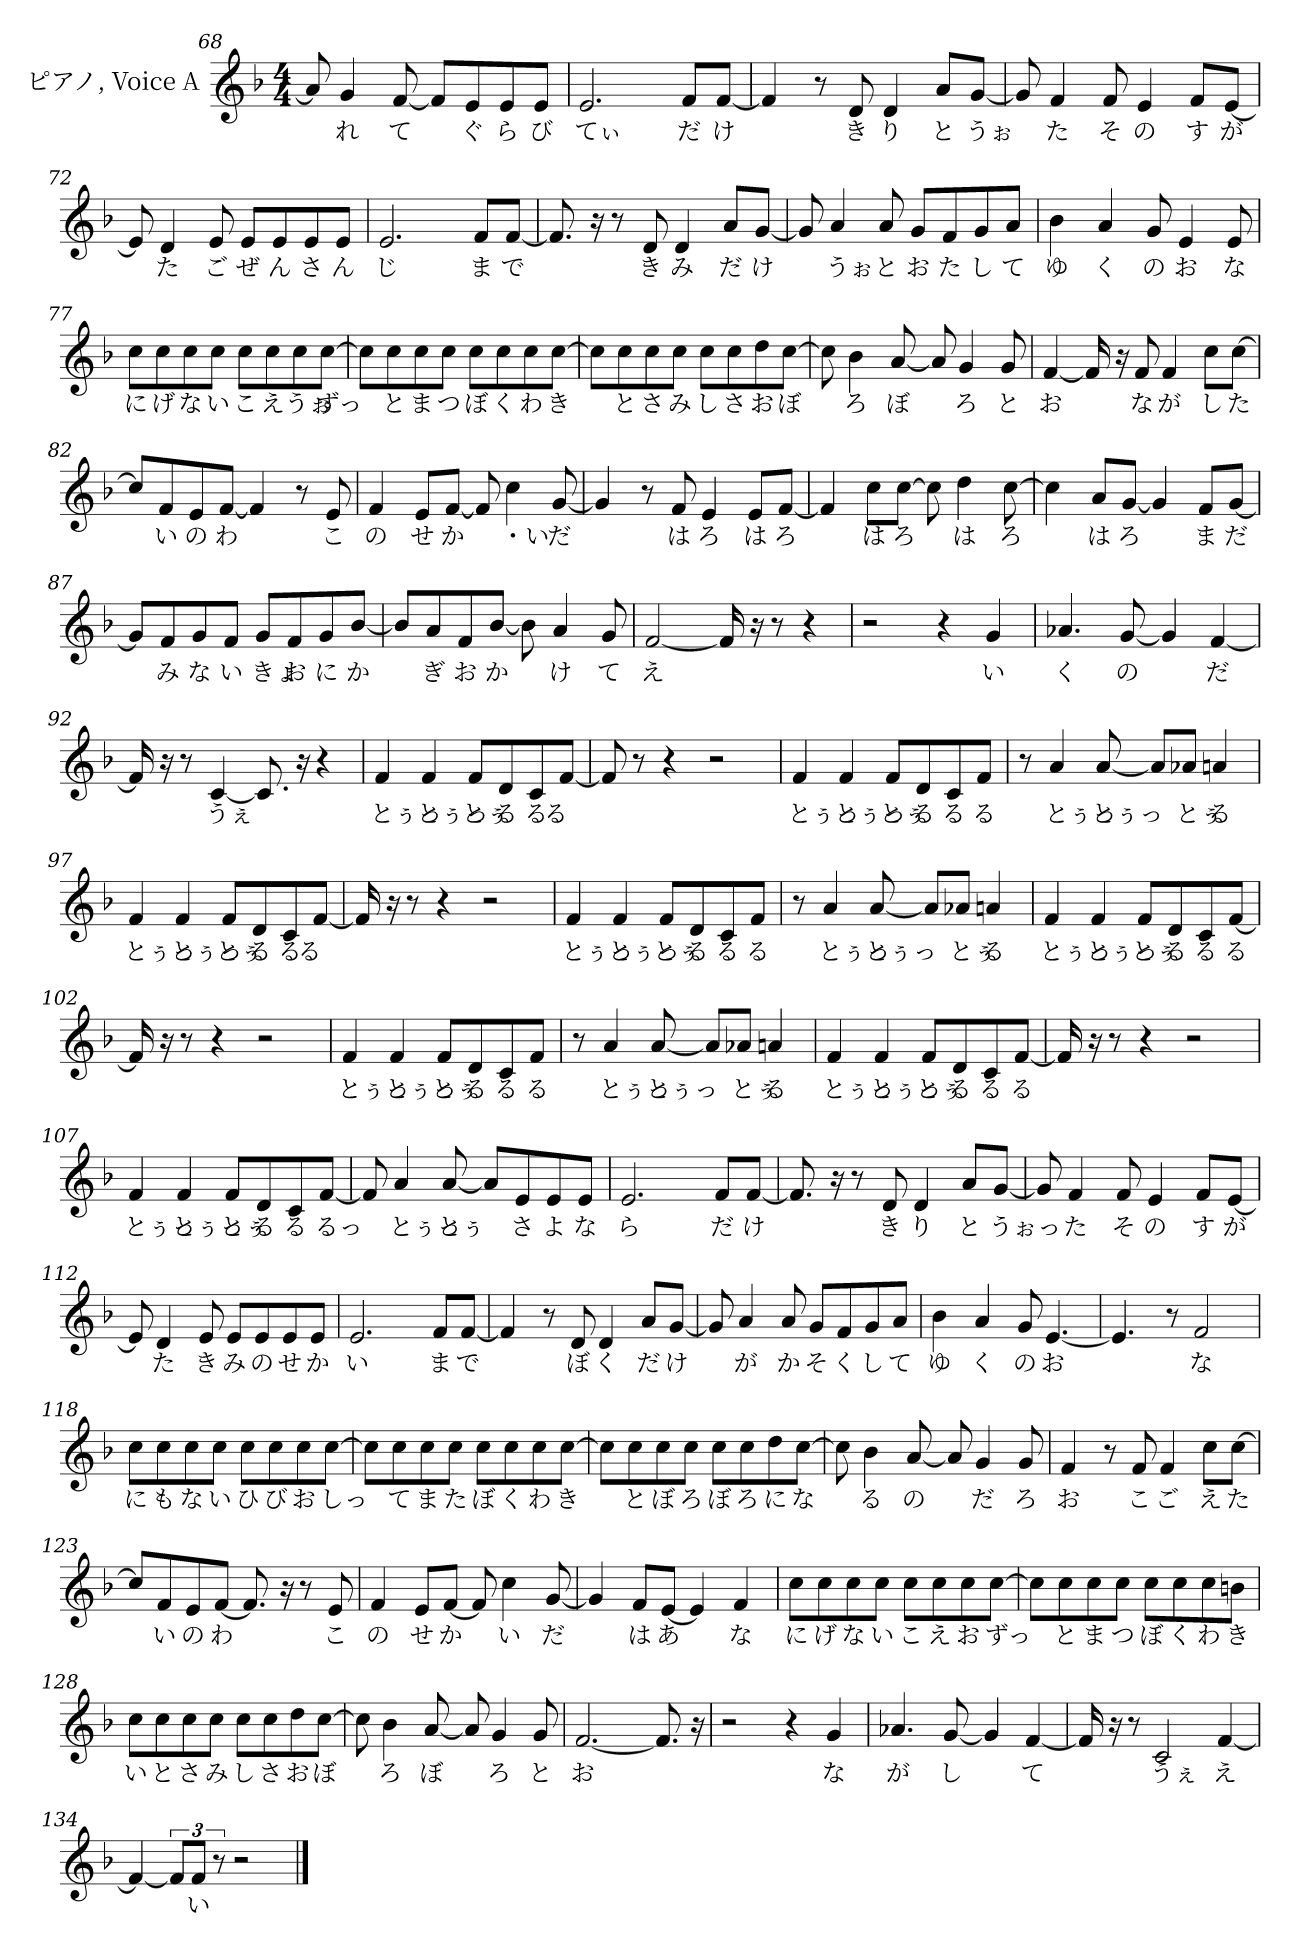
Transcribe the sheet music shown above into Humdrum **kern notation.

**kern	**text
*part1	*part1
*staff1	*staff1
*I"ピアノ, Voice A	*
*clefG2	*
*k[b-]	*
*M4/4	*
=68	=68
8a/]	.
!	!LO:LY:b
4g/	れ
!	!LO:LY:b
[8f/	て
8f/L]	.
!	!LO:LY:b
8e/	ぐ
!	!LO:LY:b
8e/	ら
!	!LO:LY:b
8e/J	び
=69	=69
!	!LO:LY:b
2.e/	てぃ
!	!LO:LY:b
8f/L	だ
!	!LO:LY:b
[8f/J	け
=70	=70
4f/]	.
8r	.
!	!LO:LY:b
8d/	き
!	!LO:LY:b
4d/	り
!	!LO:LY:b
8a/L	と
!	!LO:LY:b
[8g/J	うぉ
!!LO:PB:g=z
=71	=71
8g/]	.
!	!LO:LY:b
4f/	た
!	!LO:LY:b
8f/	そ
!	!LO:LY:b
4e/	の
!	!LO:LY:b
8f/L	す
!	!LO:LY:b
[8e/J	が
=72	=72
8e/]	.
!	!LO:LY:b
4d/	た
!	!LO:LY:b
8e/	ご
!	!LO:LY:b
8e/L	ぜ
!	!LO:LY:b
8e/	ん
!	!LO:LY:b
8e/	さ
!	!LO:LY:b
8e/J	ん
=73	=73
!	!LO:LY:b
2.e/	じ
!	!LO:LY:b
8f/L	ま
!	!LO:LY:b
[8f/J	で
=74	=74
8.f/]	.
16r	.
8r	.
!	!LO:LY:b
8d/	き
!	!LO:LY:b
4d/	み
!	!LO:LY:b
8a/L	だ
!	!LO:LY:b
[8g/J	け
=75	=75
8g/]	.
!	!LO:LY:b
4a/	うぉ
!	!LO:LY:b
8a/	と
!	!LO:LY:b
8g/L	お
!	!LO:LY:b
8f/	た
!	!LO:LY:b
8g/	し
!	!LO:LY:b
8a/J	て
!!LO:LB:g=z
=76	=76
!	!LO:LY:b
4b-\	ゆ
!	!LO:LY:b
4a/	く
!	!LO:LY:b
8g/	の
!	!LO:LY:b
4e/	お
!	!LO:LY:b
8e/	な
=77	=77
!	!LO:LY:b
8cc\L	に
!	!LO:LY:b
8cc\	げ
!	!LO:LY:b
8cc\	な
!	!LO:LY:b
8cc\J	い
!	!LO:LY:b
8cc\L	こ
!	!LO:LY:b
8cc\	え
!	!LO:LY:b
8cc\	うぉ
!	!LO:LY:b
[8cc\J	ずっ
=78	=78
8cc\L]	.
!	!LO:LY:b
8cc\	と
!	!LO:LY:b
8cc\	ま
!	!LO:LY:b
8cc\J	つ
!	!LO:LY:b
8cc\L	ぼ
!	!LO:LY:b
8cc\	く
!	!LO:LY:b
8cc\	わ
!	!LO:LY:b
[8cc\J	き
=79	=79
8cc\L]	.
!	!LO:LY:b
8cc\	と
!	!LO:LY:b
8cc\	さ
!	!LO:LY:b
8cc\J	み
!	!LO:LY:b
8cc\L	し
!	!LO:LY:b
8cc\	さ
!	!LO:LY:b
8dd\	お
!	!LO:LY:b
[8cc\J	ぼ
!!LO:LB:g=z
=80	=80
8cc\]	.
!	!LO:LY:b
4b-\	ろ
!	!LO:LY:b
[8a/	ぼ
8a/]	.
!	!LO:LY:b
4g/	ろ
!	!LO:LY:b
8g/	と
=81	=81
!	!LO:LY:b
[4f/	お
16f/]	.
16r	.
!	!LO:LY:b
8f/	な
!	!LO:LY:b
4f/	が
!	!LO:LY:b
8cc\L	し
!	!LO:LY:b
[8cc\J	た
=82	=82
8cc/L]	.
!	!LO:LY:b
8f/	い
!	!LO:LY:b
8e/	の
!	!LO:LY:b
[8f/J	わ
4f/]	.
8r	.
!	!LO:LY:b
8e/	こ
=83	=83
!	!LO:LY:b
4f/	の
!	!LO:LY:b
8e/L	せ
!	!LO:LY:b
[8f/J	か
8f/]	.
!	!LO:LY:b
4cc\	・い
!	!LO:LY:b
[8g/	だ
=84	=84
4g/]	.
8r	.
!	!LO:LY:b
8f/	は
!	!LO:LY:b
4e/	ろ
!	!LO:LY:b
8e/L	は
!	!LO:LY:b
[8f/J	ろ
!!LO:LB:g=z
=85	=85
4f/]	.
!	!LO:LY:b
8cc\L	は
!	!LO:LY:b
[8cc\J	ろ
8cc\]	.
!	!LO:LY:b
4dd\	は
!	!LO:LY:b
[8cc\	ろ
=86	=86
4cc\]	.
!	!LO:LY:b
8a/L	は
!	!LO:LY:b
[8g/J	ろ
4g/]	.
!	!LO:LY:b
8f/L	ま
!	!LO:LY:b
[8g/J	だ
=87	=87
8g/L]	.
!	!LO:LY:b
8f/	み
!	!LO:LY:b
8g/	な
!	!LO:LY:b
8f/J	い
!	!LO:LY:b
8g/L	きょ
!	!LO:LY:b
8f/	お
!	!LO:LY:b
8g/	に
!	!LO:LY:b
[8b-/J	か
=88	=88
8b-/L]	.
!	!LO:LY:b
8a/	ぎ
!	!LO:LY:b
8f/	お
!	!LO:LY:b
[8b-/J	か
8b-\]	.
!	!LO:LY:b
4a/	け
!	!LO:LY:b
8g/	て
=89	=89
!	!LO:LY:b
[2f/	え
16f/]	.
16r	.
8r	.
4r	.
=90	=90
2r	.
4r	.
!	!LO:LY:b
4g/	い
!!LO:LB:g=z
=91	=91
!	!LO:LY:b
4.a-X/	く
!	!LO:LY:b
[8g/	の
4g/]	.
!	!LO:LY:b
[4f/	だ
=92	=92
16f/]	.
16r	.
8r	.
!	!LO:LY:b
[4c/	うぇ
8.c/]	.
16r	.
4r	.
=93	=93
!	!LO:LY:b
4f/	とぅっ
!	!LO:LY:b
4f/	とぅっ
!	!LO:LY:b
8f/L	とぅ
!	!LO:LY:b
8d/	る
!	!LO:LY:b
8c/	る
!	!LO:LY:b
[8f/J	る
=94	=94
8f/]	.
8r	.
4r	.
2r	.
=95	=95
!	!LO:LY:b
4f/	とぅっ
!	!LO:LY:b
4f/	とぅっ
!	!LO:LY:b
8f/L	とぅ
!	!LO:LY:b
8d/	る
!	!LO:LY:b
8c/	る
!	!LO:LY:b
8f/J	る
!!LO:LB:g=z
=96	=96
8r	.
!	!LO:LY:b
4a/	とぅっ
!	!LO:LY:b
[8a/	とぅっ
8a/L]	.
!	!LO:LY:b
8a-X/J	とぅ
!	!LO:LY:b
4an/	る
=97	=97
!	!LO:LY:b
4f/	とぅっ
!	!LO:LY:b
4f/	とぅっ
!	!LO:LY:b
8f/L	とぅ
!	!LO:LY:b
8d/	る
!	!LO:LY:b
8c/	る
!	!LO:LY:b
[8f/J	る
=98	=98
16f/]	.
16r	.
8r	.
4r	.
2r	.
=99	=99
!	!LO:LY:b
4f/	とぅっ
!	!LO:LY:b
4f/	とぅっ
!	!LO:LY:b
8f/L	とぅ
!	!LO:LY:b
8d/	る
!	!LO:LY:b
8c/	る
!	!LO:LY:b
8f/J	る
!!LO:LB:g=z
=100	=100
8r	.
!	!LO:LY:b
4a/	とぅっ
!	!LO:LY:b
[8a/	とぅっ
8a/L]	.
!	!LO:LY:b
8a-X/J	とぅ
!	!LO:LY:b
4an/	る
=101	=101
!	!LO:LY:b
4f/	とぅっ
!	!LO:LY:b
4f/	とぅっ
!	!LO:LY:b
8f/L	とぅ
!	!LO:LY:b
8d/	る
!	!LO:LY:b
8c/	る
!	!LO:LY:b
[8f/J	る
=102	=102
16f/]	.
16r	.
8r	.
4r	.
2r	.
=103	=103
!	!LO:LY:b
4f/	とぅっ
!	!LO:LY:b
4f/	とぅっ
!	!LO:LY:b
8f/L	とぅ
!	!LO:LY:b
8d/	る
!	!LO:LY:b
8c/	る
!	!LO:LY:b
8f/J	る
!!LO:LB:g=z
=104	=104
8r	.
!	!LO:LY:b
4a/	とぅっ
!	!LO:LY:b
[8a/	とぅっ
8a/L]	.
!	!LO:LY:b
8a-X/J	とぅ
!	!LO:LY:b
4an/	る
=105	=105
!	!LO:LY:b
4f/	とぅっ
!	!LO:LY:b
4f/	とぅっ
!	!LO:LY:b
8f/L	とぅ
!	!LO:LY:b
8d/	る
!	!LO:LY:b
8c/	る
!	!LO:LY:b
[8f/J	る
=106	=106
16f/]	.
16r	.
8r	.
4r	.
2r	.
=107	=107
!	!LO:LY:b
4f/	とぅっ
!	!LO:LY:b
4f/	とぅっ
!	!LO:LY:b
8f/L	とぅ
!	!LO:LY:b
8d/	る
!	!LO:LY:b
8c/	る
!	!LO:LY:b
[8f/J	るっ
!!LO:LB:g=z
=108	=108
8f/]	.
!	!LO:LY:b
4a/	とぅっ
!	!LO:LY:b
[8a/	とぅ
8a/L]	.
!	!LO:LY:b
8e/	さ
!	!LO:LY:b
8e/	よ
!	!LO:LY:b
8e/J	な
=109	=109
!	!LO:LY:b
2.e/	ら
!	!LO:LY:b
8f/L	だ
!	!LO:LY:b
[8f/J	け
=110	=110
8.f/]	.
16r	.
8r	.
!	!LO:LY:b
8d/	き
!	!LO:LY:b
4d/	り
!	!LO:LY:b
8a/L	と
!	!LO:LY:b
[8g/J	うぉっ
=111	=111
8g/]	.
!	!LO:LY:b
4f/	た
!	!LO:LY:b
8f/	そ
!	!LO:LY:b
4e/	の
!	!LO:LY:b
8f/L	す
!	!LO:LY:b
[8e/J	が
=112	=112
8e/]	.
!	!LO:LY:b
4d/	た
!	!LO:LY:b
8e/	き
!	!LO:LY:b
8e/L	み
!	!LO:LY:b
8e/	の
!	!LO:LY:b
8e/	せ
!	!LO:LY:b
8e/J	か
!!LO:LB:g=z
=113	=113
!	!LO:LY:b
2.e/	い
!	!LO:LY:b
8f/L	ま
!	!LO:LY:b
[8f/J	で
=114	=114
4f/]	.
8r	.
!	!LO:LY:b
8d/	ぼ
!	!LO:LY:b
4d/	く
!	!LO:LY:b
8a/L	だ
!	!LO:LY:b
[8g/J	け
=115	=115
8g/]	.
!	!LO:LY:b
4a/	が
!	!LO:LY:b
8a/	か
!	!LO:LY:b
8g/L	そ
!	!LO:LY:b
8f/	く
!	!LO:LY:b
8g/	し
!	!LO:LY:b
8a/J	て
=116	=116
!	!LO:LY:b
4b-\	ゆ
!	!LO:LY:b
4a/	く
!	!LO:LY:b
8g/	の
!	!LO:LY:b
[4.e/	お
=117	=117
4.e/]	.
8r	.
!	!LO:LY:b
2f/	な
=118	=118
!	!LO:LY:b
8cc\L	に
!	!LO:LY:b
8cc\	も
!	!LO:LY:b
8cc\	な
!	!LO:LY:b
8cc\J	い
!	!LO:LY:b
8cc\L	ひ
!	!LO:LY:b
8cc\	び
!	!LO:LY:b
8cc\	お
!	!LO:LY:b
[8cc\J	しっ
!!LO:LB:g=z
=119	=119
8cc\L]	.
!	!LO:LY:b
8cc\	て
!	!LO:LY:b
8cc\	ま
!	!LO:LY:b
8cc\J	た
!	!LO:LY:b
8cc\L	ぼ
!	!LO:LY:b
8cc\	く
!	!LO:LY:b
8cc\	わ
!	!LO:LY:b
[8cc\J	き
=120	=120
8cc\L]	.
!	!LO:LY:b
8cc\	と
!	!LO:LY:b
8cc\	ぼ
!	!LO:LY:b
8cc\J	ろ
!	!LO:LY:b
8cc\L	ぼ
!	!LO:LY:b
8cc\	ろ
!	!LO:LY:b
8dd\	に
!	!LO:LY:b
[8cc\J	な
=121	=121
8cc\]	.
!	!LO:LY:b
4b-\	る
!	!LO:LY:b
[8a/	の
8a/]	.
!	!LO:LY:b
4g/	だ
!	!LO:LY:b
8g/	ろ
=122	=122
!	!LO:LY:b
4f/	お
8r	.
!	!LO:LY:b
8f/	こ
!	!LO:LY:b
4f/	ご
!	!LO:LY:b
8cc\L	え
!	!LO:LY:b
[8cc\J	た
!!LO:PB:g=z
=123	=123
8cc/L]	.
!	!LO:LY:b
8f/	い
!	!LO:LY:b
8e/	の
!	!LO:LY:b
[8f/J	わ
8.f/]	.
16r	.
8r	.
!	!LO:LY:b
8e/	こ
=124	=124
!	!LO:LY:b
4f/	の
!	!LO:LY:b
8e/L	せ
!	!LO:LY:b
[8f/J	か
8f/]	.
!	!LO:LY:b
4cc\	い
!	!LO:LY:b
[8g/	だ
=125	=125
4g/]	.
!	!LO:LY:b
8f/L	は
!	!LO:LY:b
[8e/J	あ
4e/]	.
!	!LO:LY:b
4f/	な
=126	=126
!	!LO:LY:b
8cc\L	に
!	!LO:LY:b
8cc\	げ
!	!LO:LY:b
8cc\	な
!	!LO:LY:b
8cc\J	い
!	!LO:LY:b
8cc\L	こ
!	!LO:LY:b
8cc\	え
!	!LO:LY:b
8cc\	お
!	!LO:LY:b
[8cc\J	ずっ
=127	=127
8cc\L]	.
!	!LO:LY:b
8cc\	と
!	!LO:LY:b
8cc\	ま
!	!LO:LY:b
8cc\J	つ
!	!LO:LY:b
8cc\L	ぼ
!	!LO:LY:b
8cc\	く
!	!LO:LY:b
8cc\	わ
!	!LO:LY:b
8bn\J	き
!!LO:LB:g=z
=128	=128
!	!LO:LY:b
8cc\L	い
!	!LO:LY:b
8cc\	と
!	!LO:LY:b
8cc\	さ
!	!LO:LY:b
8cc\J	み
!	!LO:LY:b
8cc\L	し
!	!LO:LY:b
8cc\	さ
!	!LO:LY:b
8dd\	お
!	!LO:LY:b
[8cc\J	ぼ
=129	=129
8cc\]	.
!	!LO:LY:b
4b-\	ろ
!	!LO:LY:b
[8a/	ぼ
8a/]	.
!	!LO:LY:b
4g/	ろ
!	!LO:LY:b
8g/	と
=130	=130
!	!LO:LY:b
[2.f/	お
8.f/]	.
16r	.
=131	=131
2r	.
4r	.
!	!LO:LY:b
4g/	な
=132	=132
!	!LO:LY:b
4.a-X/	が
!	!LO:LY:b
[8g/	し
4g/]	.
!	!LO:LY:b
[4f/	て
=133	=133
16f/]	.
16r	.
8r	.
!	!LO:LY:b
2c/	うぇ
!	!LO:LY:b
[4f/	え
!!LO:LB:g=z
=134	=134
4f/_	.
12f/L]	.
!	!LO:LY:b
12f/J	い
12r	.
2r	.
==	==
*-	*-
